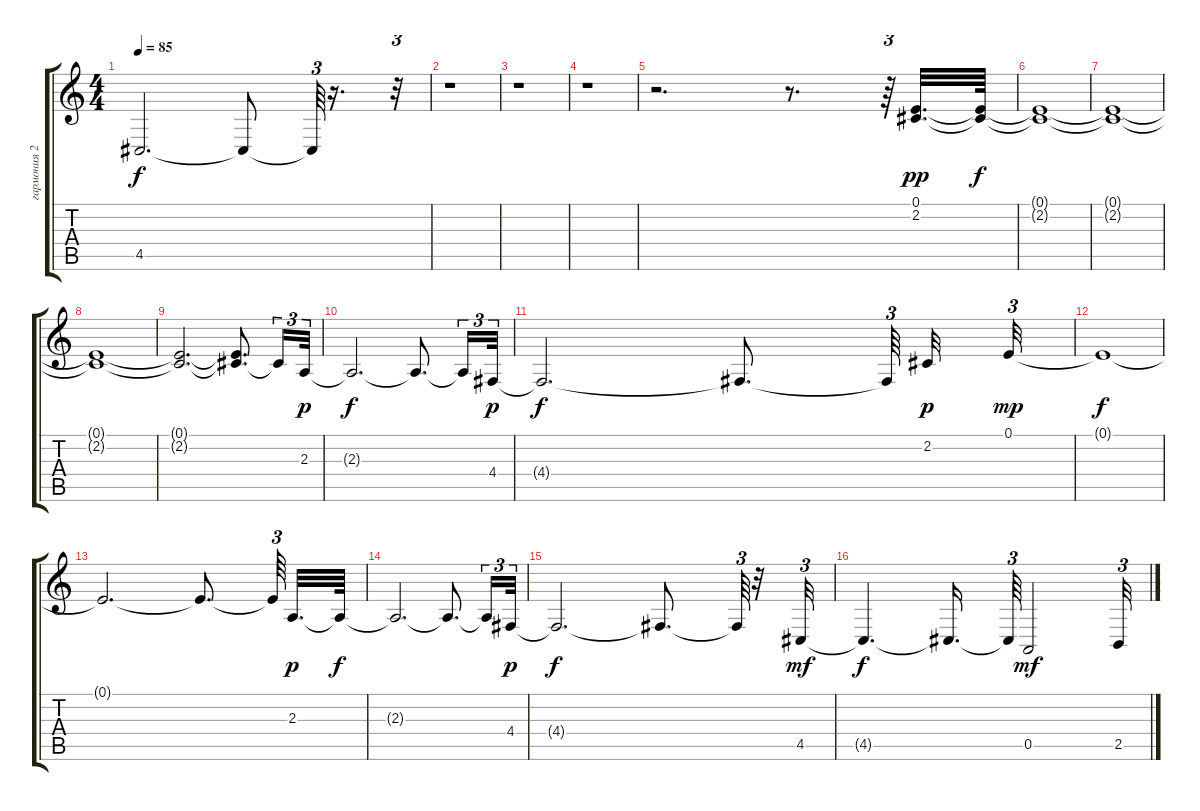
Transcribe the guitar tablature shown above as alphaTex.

\track ("гармония 2" "гармония 2") {instrument pad2warm}
\staff {score tabs}
\tuning (E4 B3 G3 D3 A2 E2) {hide}
\ts (4 4)
\tempo 85
\clef g2
\ks c
4.5{t}.2{d dy f} 4.5{t}.8 4.5{t}.64{tu (3 2)} r.16{d} r.32{tu (3 2)} |
r.1 |
r.1 |
r.1 |
r.2{d} r.8{d} r.64{tu (3 2)} (0.1 2.2).32{d dy pp} (0.1{t} 2.2{t}).64{dy f} |
(0.1{t} 2.2{t}).1 |
(0.1{t} 2.2{t}).1 |
(0.1{t} 2.2{t}).1 |
(0.1{t} 2.2{t}).2{d} (0.1{t} 2.2{t}).8{d} 2.2{t}.16{tu (3 2)} 2.3.32{tu (3 2) dy p} |
2.3{t}.2{d dy f} 2.3{t}.8{d} 2.3{t}.16{tu (3 2)} 4.4.32{tu (3 2) dy p} |
4.4{t}.2{d dy f} 4.4{t}.8{d} 4.4{t}.64{tu (3 2) beam splitsecondary} 2.2.32{dy p} 0.1.32{tu (3 2) dy mp} |
0.1{t}.1{dy f} |
0.1{t}.2{d} 0.1{t}.8{d} 0.1{t}.64{tu (3 2) beam splitsecondary} 2.3.32{d dy p} 2.3{t}.64{dy f} |
2.3{t}.2{d} 2.3{t}.8{d} 2.3{t}.16{tu (3 2)} 4.4.32{tu (3 2) dy p} |
4.4{t}.2{d dy f} 4.4{t}.8{d} 4.4{t}.64{tu (3 2)} r.32 4.5.32{tu (3 2) dy mf} |
4.5{t}.4{d dy f} 4.5{t}.16{d} 4.5{t}.64{tu (3 2)} 0.5.2{dy mf} 2.5.32{tu (3 2)}
